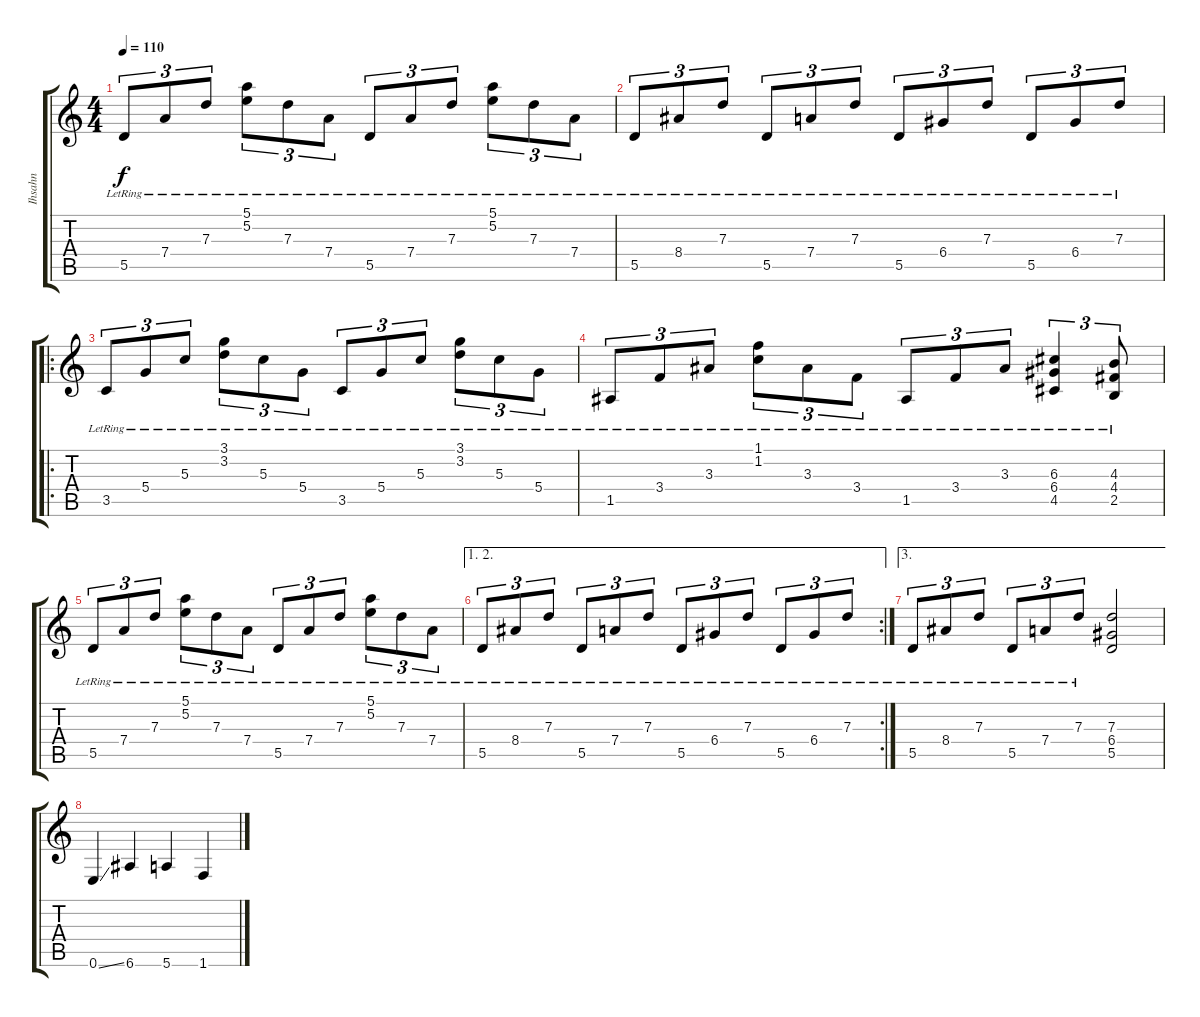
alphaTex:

\track ("Ihsahn" "Ihsahn") {instrument distortionguitar}
\staff {score tabs}
\tuning (E4 B3 G3 D3 A2 E2) {hide}
\ts (4 4)
\tempo 110
\clef g2
\ks c
5.5{lr}.8{tu (3 2) dy f} 7.4{lr}.8{tu (3 2)} 7.3{lr}.8{tu (3 2)} (5.1{lr} 5.2{lr}).8{tu (3 2)} 7.3{lr}.8{tu (3 2)} 7.4{lr}.8{tu (3 2)} 5.5{lr}.8{tu (3 2)} 7.4{lr}.8{tu (3 2)} 7.3{lr}.8{tu (3 2)} (5.1{lr} 5.2{lr}).8{tu (3 2)} 7.3{lr}.8{tu (3 2)} 7.4{lr}.8{tu (3 2)} |
5.5{lr}.8{tu (3 2)} 8.4{lr}.8{tu (3 2)} 7.3{lr}.8{tu (3 2)} 5.5{lr}.8{tu (3 2)} 7.4{lr}.8{tu (3 2)} 7.3{lr}.8{tu (3 2)} 5.5{lr}.8{tu (3 2)} 6.4{lr}.8{tu (3 2)} 7.3{lr}.8{tu (3 2)} 5.5{lr}.8{tu (3 2)} 6.4{lr}.8{tu (3 2)} 7.3{lr}.8{tu (3 2)} |
\ro
3.5{lr}.8{tu (3 2)} 5.4{lr}.8{tu (3 2)} 5.3{lr}.8{tu (3 2)} (3.1{lr} 3.2{lr}).8{tu (3 2)} 5.3{lr}.8{tu (3 2)} 5.4{lr}.8{tu (3 2)} 3.5{lr}.8{tu (3 2)} 5.4{lr}.8{tu (3 2)} 5.3{lr}.8{tu (3 2)} (3.1{lr} 3.2{lr}).8{tu (3 2)} 5.3{lr}.8{tu (3 2)} 5.4{lr}.8{tu (3 2)} |
1.5{lr}.8{tu (3 2)} 3.4{lr}.8{tu (3 2)} 3.3{lr}.8{tu (3 2)} (1.1{lr} 1.2{lr}).8{tu (3 2)} 3.3{lr}.8{tu (3 2)} 3.4{lr}.8{tu (3 2)} 1.5{lr}.8{tu (3 2)} 3.4{lr}.8{tu (3 2)} 3.3{lr}.8{tu (3 2)} (6.3{lr} 6.4{lr} 4.5{lr}).4{tu (3 2)} (4.3{lr} 4.4{lr} 2.5{lr}).8{tu (3 2)} |
5.5{lr}.8{tu (3 2)} 7.4{lr}.8{tu (3 2)} 7.3{lr}.8{tu (3 2)} (5.1{lr} 5.2{lr}).8{tu (3 2)} 7.3{lr}.8{tu (3 2)} 7.4{lr}.8{tu (3 2)} 5.5{lr}.8{tu (3 2)} 7.4{lr}.8{tu (3 2)} 7.3{lr}.8{tu (3 2)} (5.1{lr} 5.2{lr}).8{tu (3 2)} 7.3{lr}.8{tu (3 2)} 7.4{lr}.8{tu (3 2)} |
\ae (1 2)
\rc 2
5.5{lr}.8{tu (3 2)} 8.4{lr}.8{tu (3 2)} 7.3{lr}.8{tu (3 2)} 5.5{lr}.8{tu (3 2)} 7.4{lr}.8{tu (3 2)} 7.3{lr}.8{tu (3 2)} 5.5{lr}.8{tu (3 2)} 6.4{lr}.8{tu (3 2)} 7.3{lr}.8{tu (3 2)} 5.5{lr}.8{tu (3 2)} 6.4{lr}.8{tu (3 2)} 7.3{lr}.8{tu (3 2)} |
\ae 3
5.5{lr}.8{tu (3 2)} 8.4{lr}.8{tu (3 2)} 7.3{lr}.8{tu (3 2)} 5.5{lr}.8{tu (3 2)} 7.4{lr}.8{tu (3 2)} 7.3{lr}.8{tu (3 2)} (7.3 6.4 5.5).2 |
0.6{ss}.4 6.6.4 5.6.4 1.6.4
